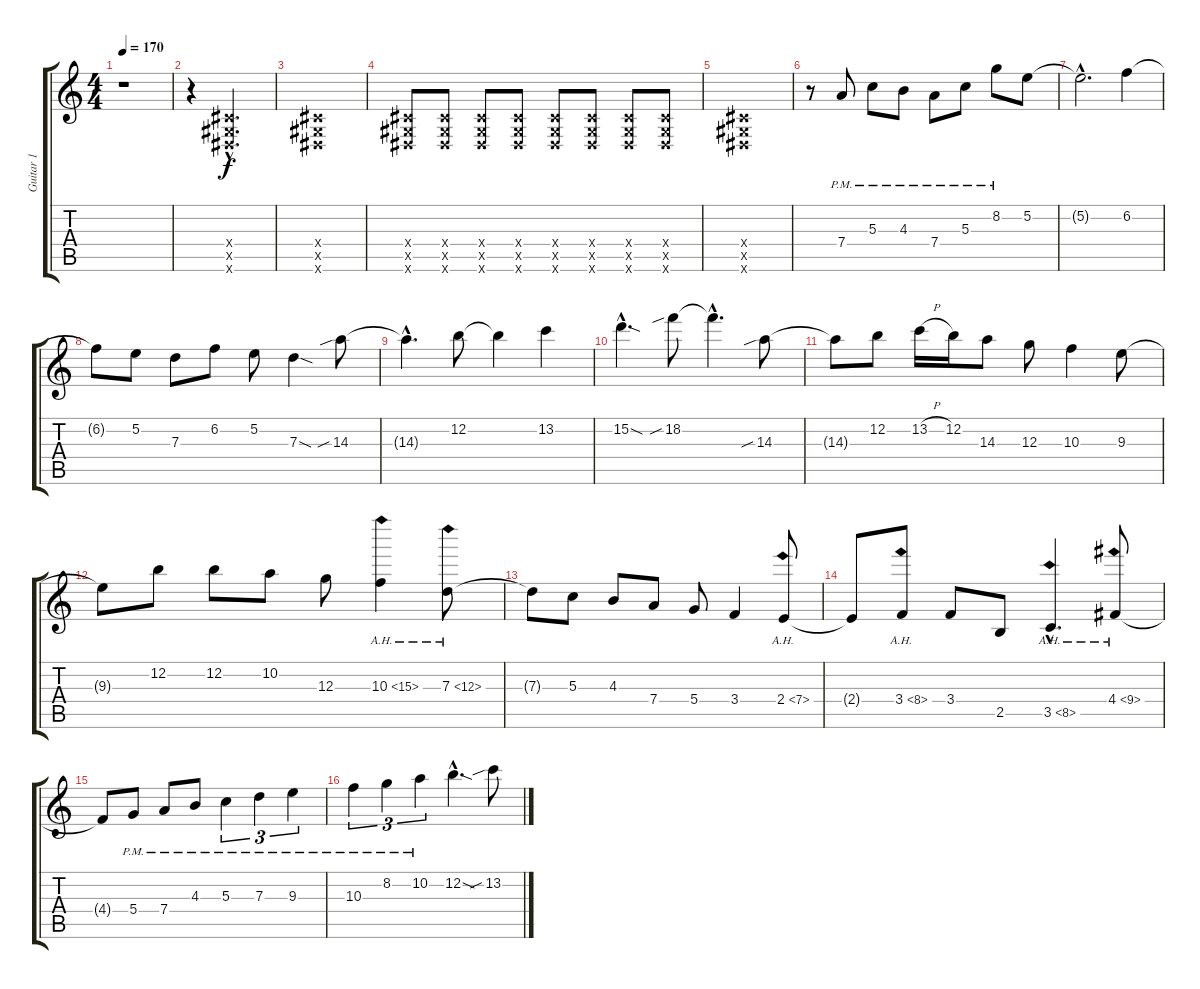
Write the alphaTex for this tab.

\track ("Guitar 1" "Guitar 1") {instrument distortionguitar}
\staff {score tabs}
\tuning (E4 B3 G3 D3 A2 E2) {hide}
\ts (4 4)
\tempo 170
\clef g2
\ks c
r.1{dy f} |
r.4 (-1.4{hac x} -1.5{hac x} -1.6{hac x}).2{d volume 15 instrument distortionguitar} |
(-1.4{x} -1.5{x} -1.6{x}).1 |
(-1.4{x} -1.5{x} -1.6{x}).8 (-1.4{x} -1.5{x} -1.6{x}).8 (-1.4{x} -1.5{x} -1.6{x}).8 (-1.4{x} -1.5{x} -1.6{x}).8 (-1.4{x} -1.5{x} -1.6{x}).8 (-1.4{x} -1.5{x} -1.6{x}).8 (-1.4{x} -1.5{x} -1.6{x}).8 (-1.4{x} -1.5{x} -1.6{x}).8 |
(-1.4{x} -1.5{x} -1.6{x}).1 |
r.8 7.4{pm}.8 5.3{pm}.8 4.3{pm}.8 7.4{pm}.8 5.3{pm}.8 8.2{pm}.8 5.2.8 |
5.2{hac t}.2{d} 6.2.4 |
6.2{t}.8 5.2.8 7.3.8 6.2.8 5.2.8 7.3{sod}.4 14.3{sib}.8 |
14.3{hac t}.4{d} 12.2.8 12.2{t}.4 13.2.4 |
15.2{sod hac}.4{d} 18.2{sib}.8 18.2{hac t}.4{d} 14.3{sib}.8 |
14.3{t}.8 12.2.8 13.2{h}.16 12.2.16 14.3.8 12.3.8 10.3.4 9.3.8 |
9.3{t}.8 12.2.8 12.2.8 10.2.8 12.3.8 10.3{ah 5}.4 7.3{ah 5}.8 |
7.3{t}.8 5.3.8 4.3.8 7.4.8 5.4.8 3.4.4 2.4{ah 5}.8 |
2.4{t}.8 3.4{ah 5}.8 3.4.8 2.5.8 3.5{ah 5 hac}.4{d} 4.4{ah 5}.8 |
4.4{t}.8 5.4{pm}.8 7.4{pm}.8 4.3{pm}.8 5.3{pm}.4{tu (3 2)} 7.3{pm}.4{tu (3 2)} 9.3{pm}.4{tu (3 2)} |
10.3{pm}.4{tu (3 2)} 8.2{pm}.4{tu (3 2)} 10.2{pm}.4{tu (3 2)} 12.2{sod hac}.4{d} 13.2{sib}.8
